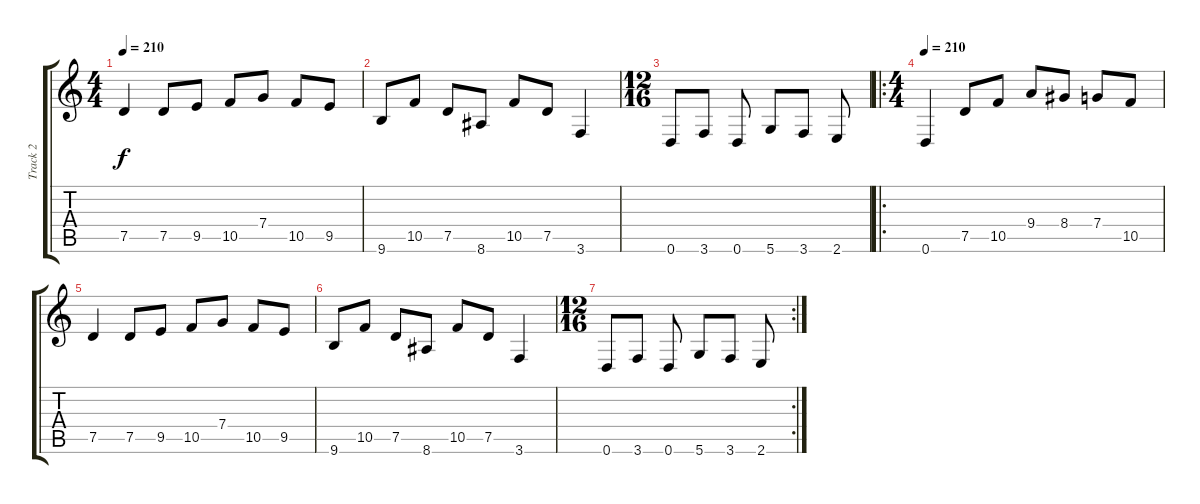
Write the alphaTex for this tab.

\track ("Track 2" "Track 2") {instrument distortionguitar}
\staff {score tabs}
\tuning (D4 A3 F3 C3 G2 D2) {hide}
\ts (4 4)
\tempo 210
\clef g2
\ks c
7.5.4{dy f} 7.5.8 9.5.8 10.5.8 7.4.8 10.5.8 9.5.8 |
9.6.8 10.5.8 7.5.8 8.6.8 10.5.8 7.5.8 3.6.4 |
\ts (12 16)
0.6.8 3.6.8 0.6.8 5.6.8 3.6.8 2.6.8 |
\ro
\ts (4 4)
\tempo 210
0.6.4 7.5.8 10.5.8 9.4.8 8.4.8 7.4.8 10.5.8 |
7.5.4 7.5.8 9.5.8 10.5.8 7.4.8 10.5.8 9.5.8 |
9.6.8 10.5.8 7.5.8 8.6.8 10.5.8 7.5.8 3.6.4 |
\rc 2
\ts (12 16)
0.6.8 3.6.8 0.6.8 5.6.8 3.6.8 2.6.8
